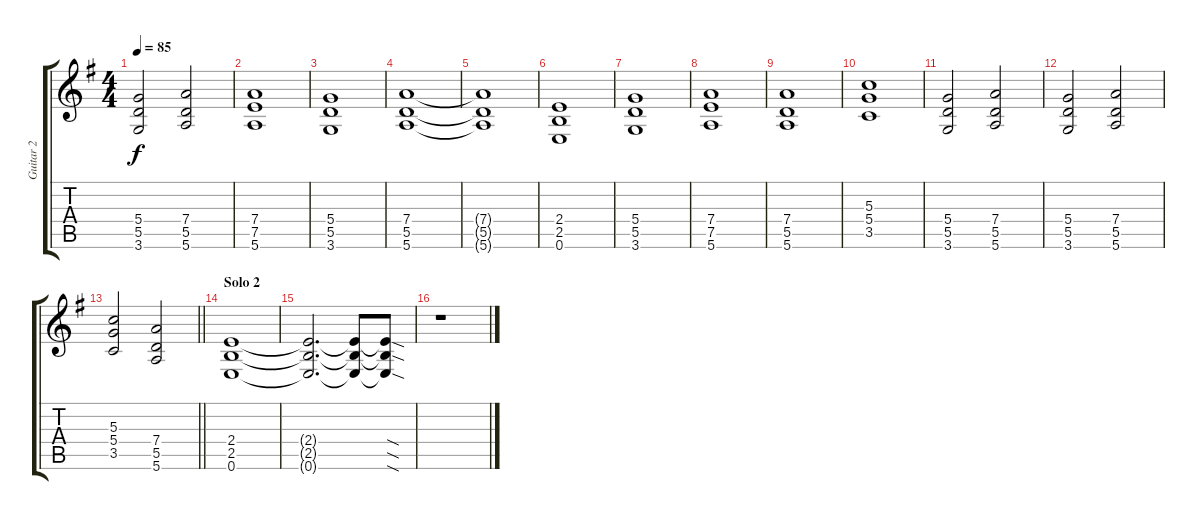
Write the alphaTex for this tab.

\track ("Guitar 2" "Guitar 2") {instrument overdrivenguitar}
\staff {score tabs}
\tuning (E4 B3 G3 D3 A2 E2) {hide}
\ts (4 4)
\tempo 85
\clef g2
\ks g
(5.4 5.5 3.6).2{dy f} (7.4 5.5 5.6).2 |
(7.4 7.5 5.6).1 |
(5.4 5.5 3.6).1 |
(7.4 5.5 5.6).1 |
(7.4{t} 5.5{t} 5.6{t}).1 |
(2.4 2.5 0.6).1 |
(5.4 5.5 3.6).1 |
(7.4 7.5 5.6).1 |
(7.4 5.5 5.6).1 |
(5.3 5.4 3.5).1 |
(5.4 5.5 3.6).2 (7.4 5.5 5.6).2 |
(5.4 5.5 3.6).2 (7.4 5.5 5.6).2 |
\barLineRight lightlight
(5.3 5.4 3.5).2 (7.4 5.5 5.6).2 |
\section ("" "Solo 2")
(2.4 2.5 0.6).1{volume 14} |
(2.4{t} 2.5{t} 0.6{t}).2{d} (2.4{t} 2.5{t} 0.6{t}).8 (2.4{sod t} 2.5{sod t} 0.6{sod t}).8 |
r.1
